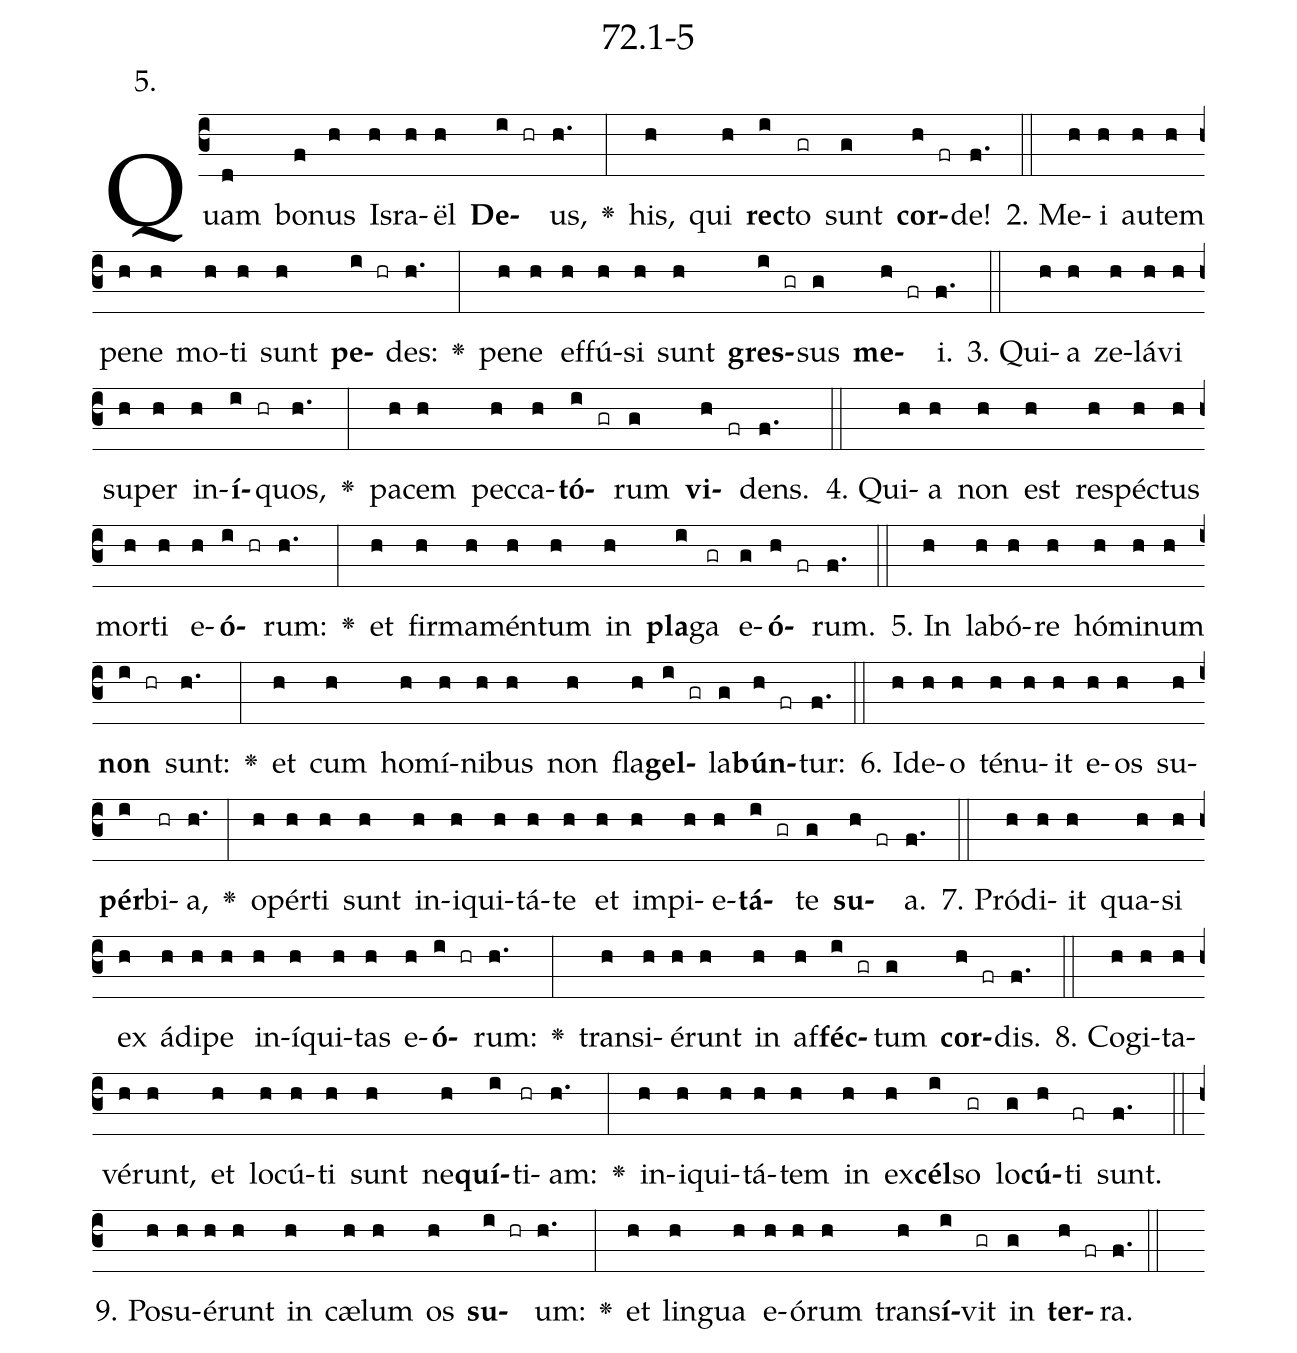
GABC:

name: 72.1-5;
annotation: 5.;
%%
(c3)Quam(d) bo(f)nus(h) Is(h)ra(h)ël(h) <b>De</b>(i hr)us,(h.) <v>\greheightstar</v>(:) his,(h) qui(h) <b>rec</b>(i)to(gr) sunt(g) <b>cor</b>(h fr)de!(f.) (::)
2. Me(h)i(h) au(h)tem(h) pe(h)ne(h) mo(h)ti(h) sunt(h) <b>pe</b>(i hr)des:(h.) <v>\greheightstar</v>(:) pe(h)ne(h) ef(h)fú(h)si(h) sunt(h) <b>gres</b>(i gr)sus(g) <b>me</b>(h fr)i.(f.) (::)
3. Qui(h)a(h) ze(h)lá(h)vi(h) su(h)per(h) in(h)<b>í</b>(i hr)quos,(h.) <v>\greheightstar</v>(:) pa(h)cem(h) pec(h)ca(h)<b>tó</b>(i gr)rum(g) <b>vi</b>(h fr)dens.(f.) (::)
4. Qui(h)a(h) non(h) est(h) re(h)spéc(h)tus(h) mor(h)ti(h) e(h)<b>ó</b>(i hr)rum:(h.) <v>\greheightstar</v>(:) et(h) fir(h)ma(h)mén(h)tum(h) in(h) <b>pla</b>(i)ga(gr) e(g)<b>ó</b>(h fr)rum.(f.) (::)
5. In(h) la(h)bó(h)re(h) hó(h)mi(h)num(h) <b>non</b>(i hr) sunt:(h.) <v>\greheightstar</v>(:) et(h) cum(h) ho(h)mí(h)ni(h)bus(h) non(h) fla(h)<b>gel</b>(i gr)la(g)<b>bún</b>(h fr)tur:(f.) (::)
6. Id(h)e(h)o(h) té(h)nu(h)it(h) e(h)os(h) su(h)<b>pér</b>(i)bi(hr)a,(h.) <v>\greheightstar</v>(:) o(h)pér(h)ti(h) sunt(h) in(h)i(h)qui(h)tá(h)te(h) et(h) im(h)pi(h)e(h)<b>tá</b>(i gr)te(g) <b>su</b>(h fr)a.(f.) (::)
7. Pród(h)i(h)it(h) qua(h)si(h) ex(h) á(h)di(h)pe(h) in(h)í(h)qui(h)tas(h) e(h)<b>ó</b>(i hr)rum:(h.) <v>\greheightstar</v>(:) trans(h)i(h)é(h)runt(h) in(h) af(h)<b>féc</b>(i gr)tum(g) <b>cor</b>(h fr)dis.(f.) (::)
8. Co(h)gi(h)ta(h)vé(h)runt,(h) et(h) lo(h)cú(h)ti(h) sunt(h) ne(h)<b>quí</b>(i)ti(hr)am:(h.) <v>\greheightstar</v>(:) in(h)i(h)qui(h)tá(h)tem(h) in(h) ex(h)<b>cél</b>(i)so(gr) lo(g)<b>cú</b>(h)ti(fr) sunt.(f.) (::)
9. Po(h)su(h)é(h)runt(h) in(h) cæ(h)lum(h) os(h) <b>su</b>(i hr)um:(h.) <v>\greheightstar</v>(:) et(h) lin(h)gua(h) e(h)ó(h)rum(h) trans(h)<b>í</b>(i)vit(gr) in(g) <b>ter</b>(h fr)ra.(f.) (::)
